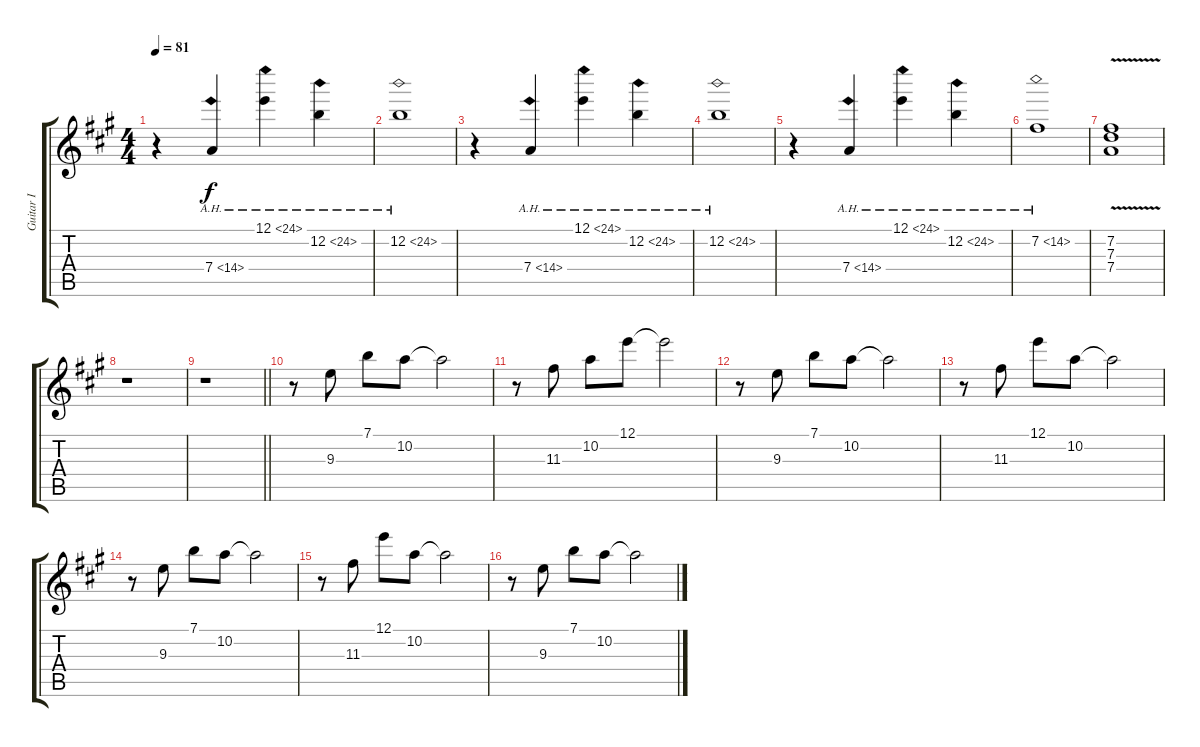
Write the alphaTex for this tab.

\track ("Guitar I" "Guitar I") {instrument overdrivenguitar}
\staff {score tabs}
\tuning (E4 B3 G3 D3 A2 E2) {hide}
\ts (4 4)
\tempo 81
\clef g2
\ks a
r.4{dy f} 7.4{ah 7}.4 12.1{ah 12}.4 12.2{ah 12}.4 |
12.2{ah 12}.1 |
r.4 7.4{ah 7}.4 12.1{ah 12}.4 12.2{ah 12}.4 |
12.2{ah 12}.1 |
r.4 7.4{ah 7}.4 12.1{ah 12}.4 12.2{ah 12}.4 |
7.2{ah 7}.1 |
(7.2 7.3 7.4{v}).1 |
r.1 |
\barLineRight lightlight
r.1 |
r.8 9.3.8 7.1.8 10.2.8 10.2{t}.2 |
r.8 11.3.8 10.2.8 12.1.8 12.1{t}.2 |
r.8 9.3.8 7.1.8 10.2.8 10.2{t}.2 |
r.8 11.3.8 12.1.8 10.2.8 10.2{t}.2 |
r.8 9.3.8 7.1.8 10.2.8 10.2{t}.2 |
r.8 11.3.8 12.1.8 10.2.8 10.2{t}.2 |
r.8 9.3.8 7.1.8 10.2.8 10.2{t}.2
